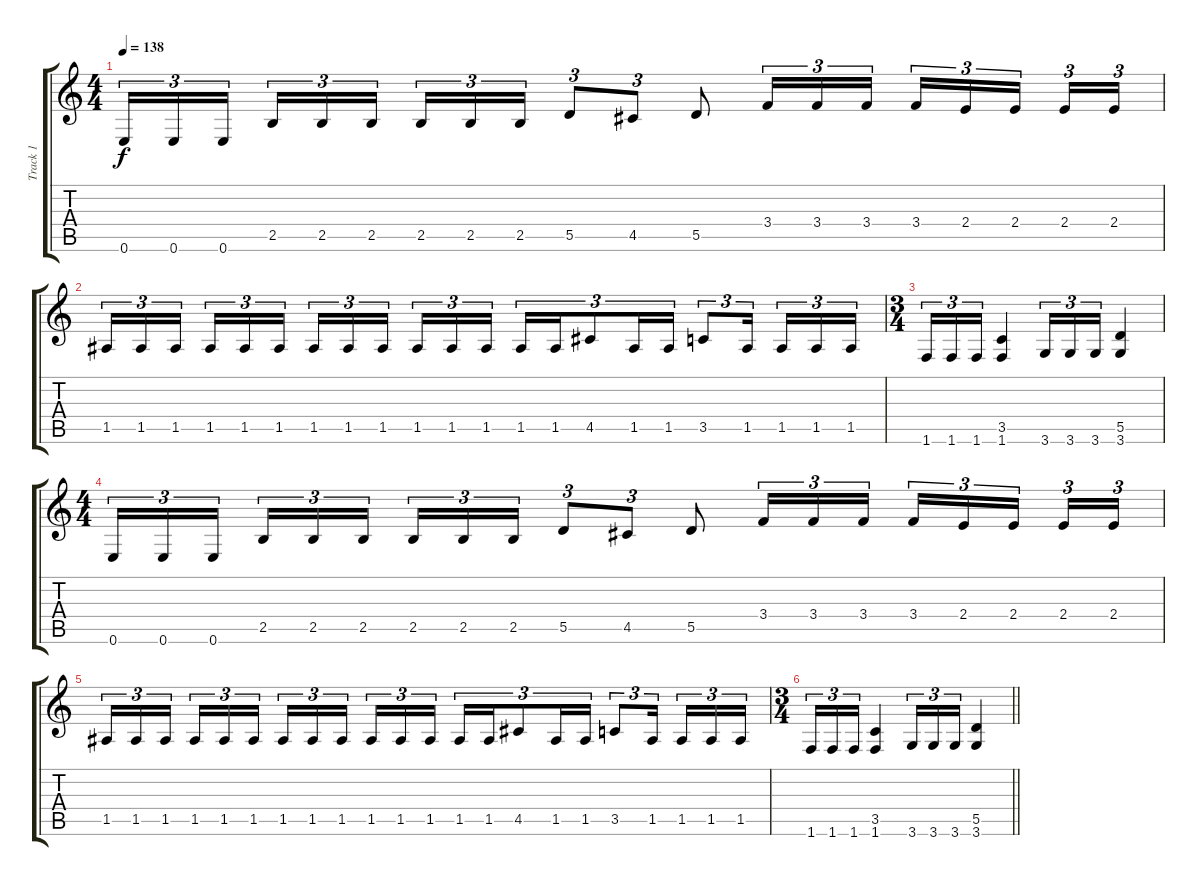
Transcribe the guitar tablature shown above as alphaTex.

\track ("Track 1" "Track 1") {instrument distortionguitar}
\staff {score tabs}
\tuning (E4 B3 G3 D3 A2 E2) {hide}
\ts (4 4)
\tempo 138
\clef g2
\ks c
0.6.16{tu (3 2) dy f} 0.6.16{tu (3 2)} 0.6.16{tu (3 2)} 2.5.16{tu (3 2)} 2.5.16{tu (3 2)} 2.5.16{tu (3 2)} 2.5.16{tu (3 2)} 2.5.16{tu (3 2)} 2.5.16{tu (3 2)} 5.5.8{tu (3 2)} 4.5.8{tu (3 2)} 5.5.8 3.4.16{tu (3 2)} 3.4.16{tu (3 2)} 3.4.16{tu (3 2)} 3.4.16{tu (3 2)} 2.4.16{tu (3 2)} 2.4.16{tu (3 2)} 2.4.16{tu (3 2)} 2.4.16{tu (3 2)} |
1.5.16{tu (3 2)} 1.5.16{tu (3 2)} 1.5.16{tu (3 2)} 1.5.16{tu (3 2)} 1.5.16{tu (3 2)} 1.5.16{tu (3 2)} 1.5.16{tu (3 2)} 1.5.16{tu (3 2)} 1.5.16{tu (3 2)} 1.5.16{tu (3 2)} 1.5.16{tu (3 2)} 1.5.16{tu (3 2)} 1.5.16{tu (3 2)} 1.5.16{tu (3 2)} 4.5.8{tu (3 2)} 1.5.16{tu (3 2)} 1.5.16{tu (3 2)} 3.5.8{tu (3 2)} 1.5.16{tu (3 2)} 1.5.16{tu (3 2)} 1.5.16{tu (3 2)} 1.5.16{tu (3 2)} |
\ts (3 4)
1.6.16{tu (3 2)} 1.6.16{tu (3 2)} 1.6.16{tu (3 2)} (3.5 1.6).4 3.6.16{tu (3 2)} 3.6.16{tu (3 2)} 3.6.16{tu (3 2)} (5.5 3.6).4 |
\ts (4 4)
0.6.16{tu (3 2)} 0.6.16{tu (3 2)} 0.6.16{tu (3 2)} 2.5.16{tu (3 2)} 2.5.16{tu (3 2)} 2.5.16{tu (3 2)} 2.5.16{tu (3 2)} 2.5.16{tu (3 2)} 2.5.16{tu (3 2)} 5.5.8{tu (3 2)} 4.5.8{tu (3 2)} 5.5.8 3.4.16{tu (3 2)} 3.4.16{tu (3 2)} 3.4.16{tu (3 2)} 3.4.16{tu (3 2)} 2.4.16{tu (3 2)} 2.4.16{tu (3 2)} 2.4.16{tu (3 2)} 2.4.16{tu (3 2)} |
1.5.16{tu (3 2)} 1.5.16{tu (3 2)} 1.5.16{tu (3 2)} 1.5.16{tu (3 2)} 1.5.16{tu (3 2)} 1.5.16{tu (3 2)} 1.5.16{tu (3 2)} 1.5.16{tu (3 2)} 1.5.16{tu (3 2)} 1.5.16{tu (3 2)} 1.5.16{tu (3 2)} 1.5.16{tu (3 2)} 1.5.16{tu (3 2)} 1.5.16{tu (3 2)} 4.5.8{tu (3 2)} 1.5.16{tu (3 2)} 1.5.16{tu (3 2)} 3.5.8{tu (3 2)} 1.5.16{tu (3 2)} 1.5.16{tu (3 2)} 1.5.16{tu (3 2)} 1.5.16{tu (3 2)} |
\ts (3 4)
\barLineRight lightlight
1.6.16{tu (3 2)} 1.6.16{tu (3 2)} 1.6.16{tu (3 2)} (3.5 1.6).4 3.6.16{tu (3 2)} 3.6.16{tu (3 2)} 3.6.16{tu (3 2)} (5.5 3.6).4
